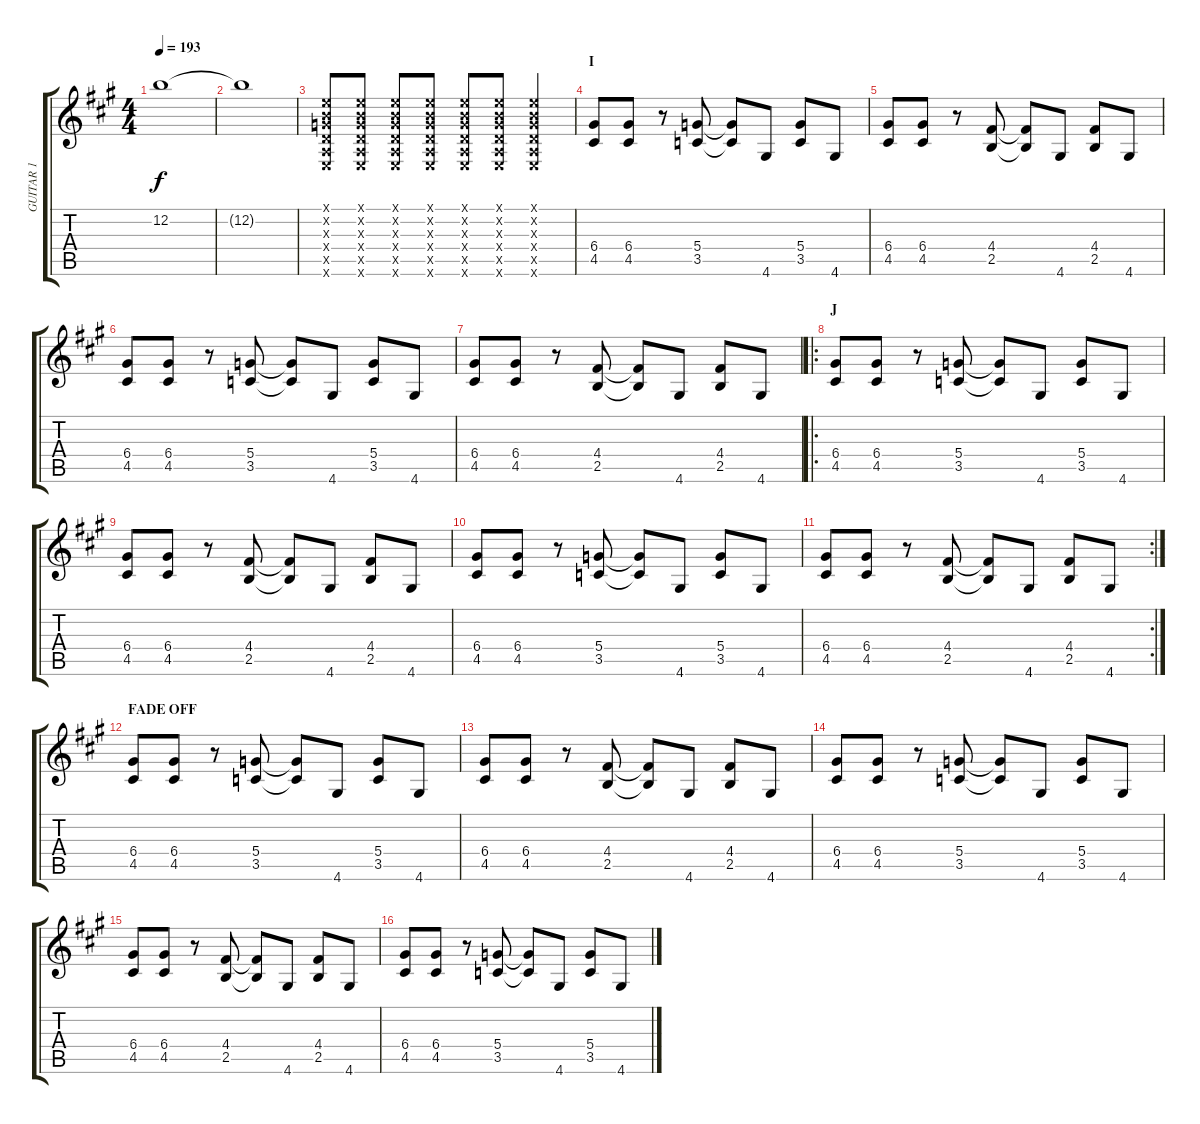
\track ("GUITAR 1" "GUITAR 1") {instrument distortionguitar}
\staff {score tabs}
\tuning (E4 B3 G3 D3 A2 E2) {hide}
\ts (4 4)
\tempo 193
\clef g2
\ks a
12.2{t}.1{dy f} |
12.2{t}.1 |
(0.1{x} 0.2{x} 0.3{x} 0.4{x} 0.5{x} 0.6{x}).8 (0.1{x} 0.2{x} 0.3{x} 0.4{x} 0.5{x} 0.6{x}).8 (0.1{x} 0.2{x} 0.3{x} 0.4{x} 0.5{x} 0.6{x}).8 (0.1{x} 0.2{x} 0.3{x} 0.4{x} 0.5{x} 0.6{x}).8 (0.1{x} 0.2{x} 0.3{x} 0.4{x} 0.5{x} 0.6{x}).8 (0.1{x} 0.2{x} 0.3{x} 0.4{x} 0.5{x} 0.6{x}).8 (0.1{x} 0.2{x} 0.3{x} 0.4{x} 0.5{x} 0.6{x}).4 |
\section ("" "I")
(6.4 4.5).8{balance 13} (6.4 4.5).8 r.8 (5.4 3.5).8 (5.4{t} 3.5{t}).8 4.6.8 (5.4 3.5).8 4.6.8 |
(6.4 4.5).8 (6.4 4.5).8 r.8 (4.4 2.5).8 (4.4{t} 2.5{t}).8 4.6.8 (4.4 2.5).8 4.6.8 |
(6.4 4.5).8 (6.4 4.5).8 r.8 (5.4 3.5).8 (5.4{t} 3.5{t}).8 4.6.8 (5.4 3.5).8 4.6.8 |
(6.4 4.5).8 (6.4 4.5).8 r.8 (4.4 2.5).8 (4.4{t} 2.5{t}).8 4.6.8 (4.4 2.5).8 4.6.8 |
\ro
\section ("" "J")
(6.4 4.5).8 (6.4 4.5).8 r.8 (5.4 3.5).8 (5.4{t} 3.5{t}).8 4.6.8 (5.4 3.5).8 4.6.8 |
(6.4 4.5).8 (6.4 4.5).8 r.8 (4.4 2.5).8 (4.4{t} 2.5{t}).8 4.6.8 (4.4 2.5).8 4.6.8 |
(6.4 4.5).8 (6.4 4.5).8 r.8 (5.4 3.5).8 (5.4{t} 3.5{t}).8 4.6.8 (5.4 3.5).8 4.6.8 |
\rc 2
(6.4 4.5).8 (6.4 4.5).8 r.8 (4.4 2.5).8 (4.4{t} 2.5{t}).8 4.6.8 (4.4 2.5).8 4.6.8 |
\section ("" "FADE OFF")
(6.4 4.5).8 (6.4 4.5).8 r.8 (5.4 3.5).8 (5.4{t} 3.5{t}).8 4.6.8 (5.4 3.5).8 4.6.8 |
(6.4 4.5).8 (6.4 4.5).8 r.8 (4.4 2.5).8 (4.4{t} 2.5{t}).8 4.6.8 (4.4 2.5).8 4.6.8 |
(6.4 4.5).8 (6.4 4.5).8 r.8 (5.4 3.5).8 (5.4{t} 3.5{t}).8 4.6.8 (5.4 3.5).8 4.6.8 |
(6.4 4.5).8 (6.4 4.5).8 r.8 (4.4 2.5).8 (4.4{t} 2.5{t}).8 4.6.8 (4.4 2.5).8 4.6.8 |
(6.4 4.5).8 (6.4 4.5).8 r.8 (5.4 3.5).8 (5.4{t} 3.5{t}).8 4.6.8 (5.4 3.5).8 4.6.8
